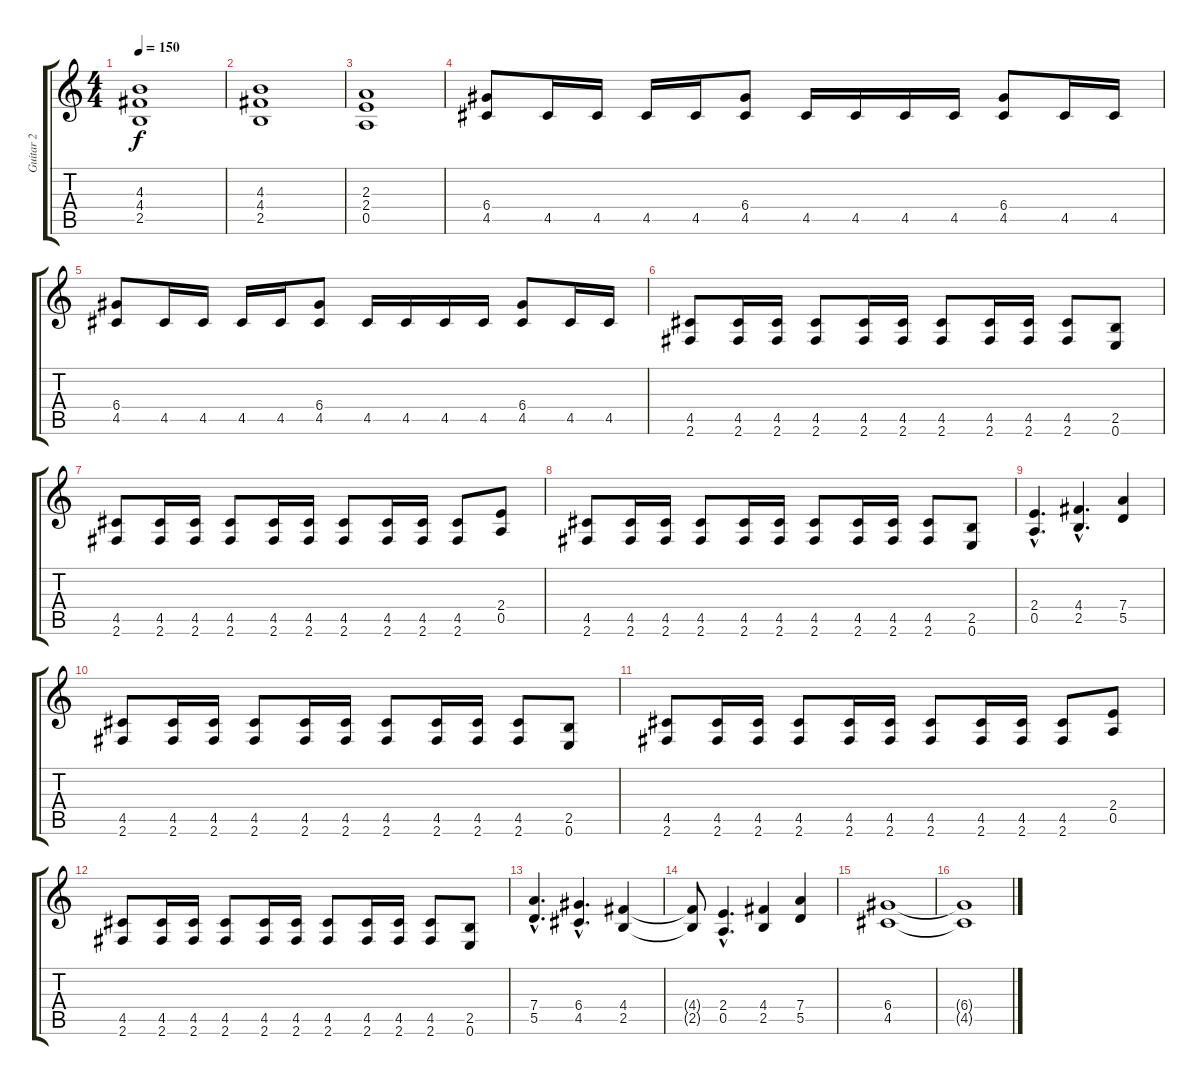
\track ("Guitar 2" "Guitar 2") {instrument overdrivenguitar}
\staff {score tabs}
\tuning (E4 B3 G3 D3 A2 E2) {hide}
\ts (4 4)
\tempo 150
\clef g2
\ks c
(4.3 4.4 2.5).1{dy f} |
(4.3 4.4 2.5).1 |
(2.3 2.4 0.5).1 |
(6.4 4.5).8 4.5.16 4.5.16 4.5.16 4.5.16 (6.4 4.5).8 4.5.16 4.5.16 4.5.16 4.5.16 (6.4 4.5).8 4.5.16 4.5.16 |
(6.4 4.5).8 4.5.16 4.5.16 4.5.16 4.5.16 (6.4 4.5).8 4.5.16 4.5.16 4.5.16 4.5.16 (6.4 4.5).8 4.5.16 4.5.16 |
(4.5 2.6).8 (4.5 2.6).16 (4.5 2.6).16 (4.5 2.6).8 (4.5 2.6).16 (4.5 2.6).16 (4.5 2.6).8 (4.5 2.6).16 (4.5 2.6).16 (4.5 2.6).8 (2.5 0.6).8 |
(4.5 2.6).8 (4.5 2.6).16 (4.5 2.6).16 (4.5 2.6).8 (4.5 2.6).16 (4.5 2.6).16 (4.5 2.6).8 (4.5 2.6).16 (4.5 2.6).16 (4.5 2.6).8 (2.4 0.5).8 |
(4.5 2.6).8 (4.5 2.6).16 (4.5 2.6).16 (4.5 2.6).8 (4.5 2.6).16 (4.5 2.6).16 (4.5 2.6).8 (4.5 2.6).16 (4.5 2.6).16 (4.5 2.6).8 (2.5 0.6).8 |
(2.4{hac} 0.5{hac}).4{d} (4.4{hac} 2.5{hac}).4{d} (7.4 5.5).4 |
(4.5 2.6).8 (4.5 2.6).16 (4.5 2.6).16 (4.5 2.6).8 (4.5 2.6).16 (4.5 2.6).16 (4.5 2.6).8 (4.5 2.6).16 (4.5 2.6).16 (4.5 2.6).8 (2.5 0.6).8 |
(4.5 2.6).8 (4.5 2.6).16 (4.5 2.6).16 (4.5 2.6).8 (4.5 2.6).16 (4.5 2.6).16 (4.5 2.6).8 (4.5 2.6).16 (4.5 2.6).16 (4.5 2.6).8 (2.4 0.5).8 |
(4.5 2.6).8 (4.5 2.6).16 (4.5 2.6).16 (4.5 2.6).8 (4.5 2.6).16 (4.5 2.6).16 (4.5 2.6).8 (4.5 2.6).16 (4.5 2.6).16 (4.5 2.6).8 (2.5 0.6).8 |
(7.4{hac} 5.5{hac}).4{d} (6.4{hac} 4.5{hac}).4{d} (4.4 2.5).4 |
(4.4{t} 2.5{t}).8 (2.4{hac} 0.5{hac}).4{d} (4.4 2.5).4 (7.4 5.5).4 |
(6.4 4.5).1 |
(6.4{t} 4.5{t}).1
